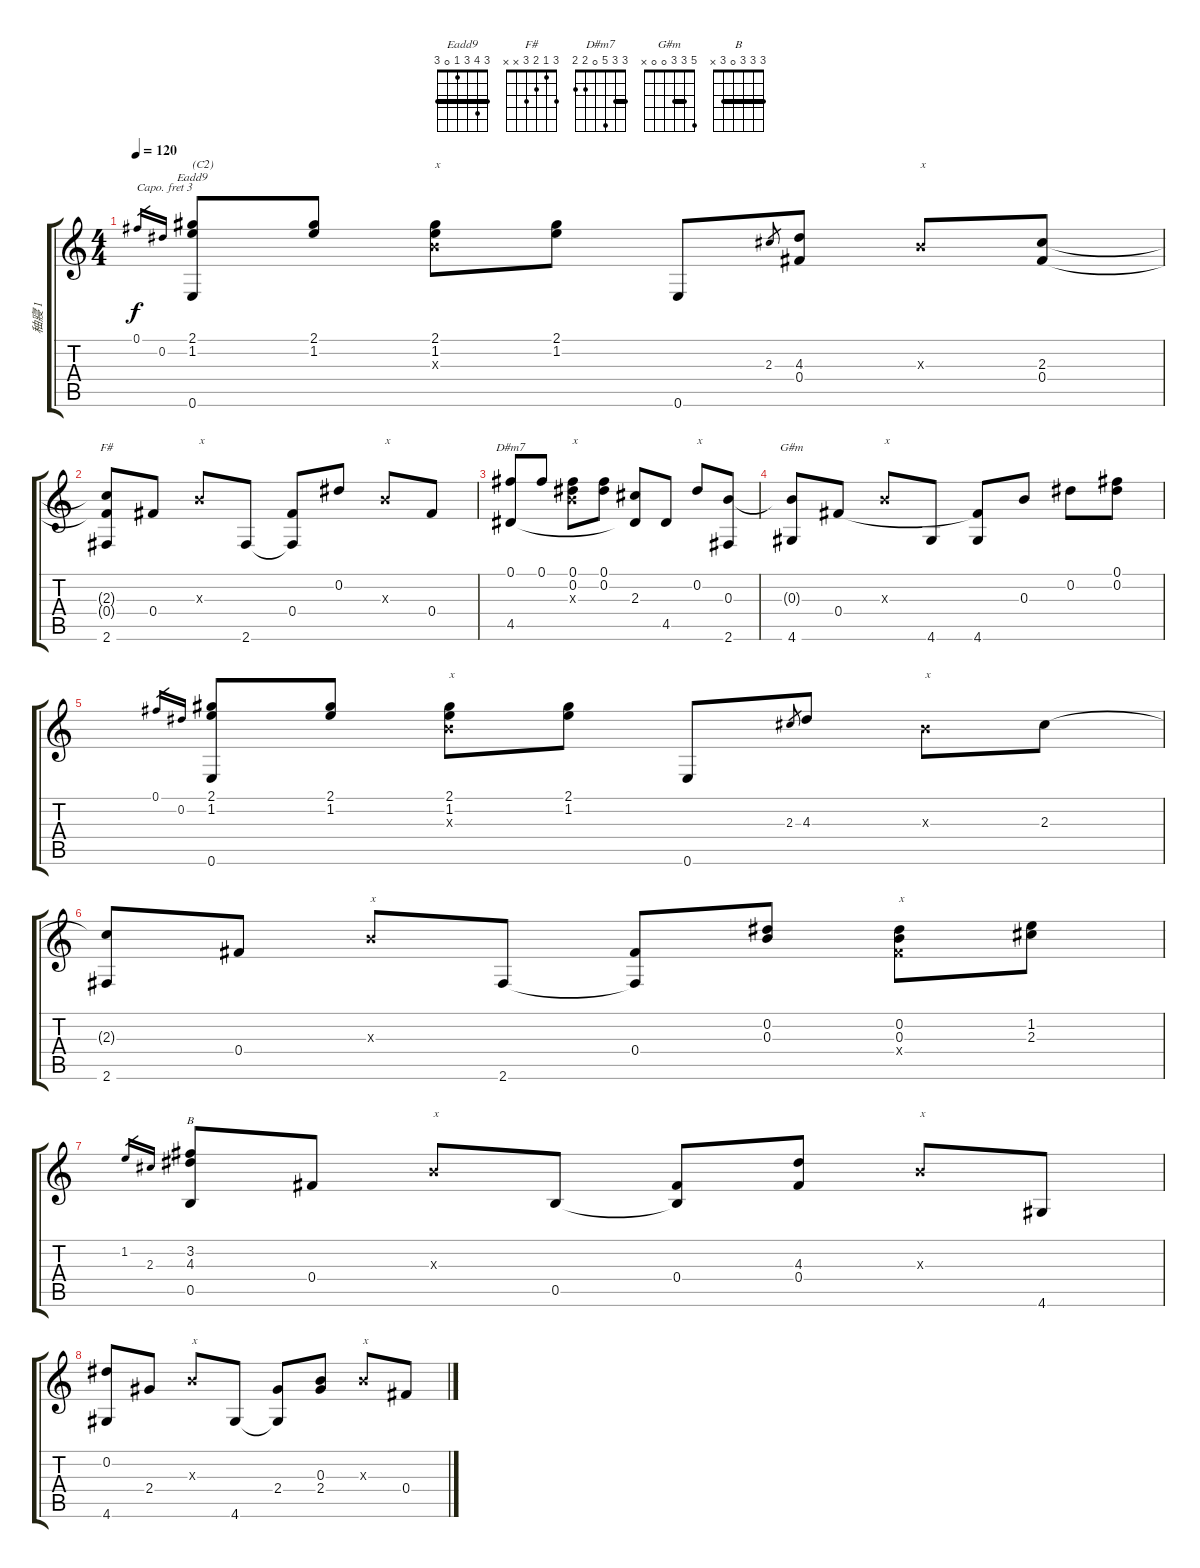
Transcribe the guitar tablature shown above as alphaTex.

\track ("秞寢 1" "秞寢 1") {instrument acousticguitarnylon}
\staff {score tabs}
\capo 3
\tuning (Eb4 C4 Ab3 Eb3 Ab2 Db2) {hide}
\chord ("Eadd9" 3 4 3 1 0 3) {barre 3}
\chord ("F#" 3 1 2 3 x x)
\chord ("D#m7" 3 3 5 0 2 2) {barre 3}
\chord ("G#m" 5 3 3 0 0 x) {barre 3}
\chord ("B" 3 3 3 0 3 x) {barre 3}
\ts (4 4)
\tempo 120
\clef g2
\ks c
0.1.16{gr dy f} 0.2.16{gr} (2.1 1.2 0.6).8{ch "Eadd9" txt "(C2)"} (2.1 1.2).8 (2.1 1.2 0.3{x}).8{txt "x"} (2.1 1.2).8 0.6.8 2.3.8{gr} (4.3 0.4).8 0.3{x}.8{txt "x"} (2.3 0.4).8 |
(2.3{t} 0.4{t} 2.6).8{ch "F#"} 0.4.8 0.3{x}.8{txt "x"} 2.6.8 (0.4 2.6{t}).8 0.2.8 0.3{x}.8{txt "x"} 0.4.8 |
(0.1 4.5).8{ch "D#m7"} 0.1.8 (0.1 0.2 0.3{x}).8{txt "x"} (0.1 0.2).8 (2.3 4.5{t}).8 4.5.8 0.2.8{txt "x"} (0.3 2.6).8 |
(0.3{t} 4.6).8{ch "G#m"} 0.4.8 0.3{x}.8{txt "x"} 4.6.8 (0.4{t} 4.6).8 0.3.8 0.2.8 (0.1 0.2).8 |
0.1.16{gr} 0.2.16{gr} (2.1 1.2 0.6).8 (2.1 1.2).8 (2.1 1.2 0.3{x}).8{txt "x"} (2.1 1.2).8 0.6.8 2.3.8{gr} 4.3.8 0.3{x}.8{txt "x"} 2.3.8 |
(2.3{t} 2.6).8 0.4.8 0.3{x}.8{txt "x"} 2.6.8 (0.4 2.6{t}).8 (0.2 0.3).8 (0.2 0.3 0.4{x}).8{txt "x"} (1.2 2.3).8 |
1.2.16{gr} 2.3.16{gr} (3.2 4.3 0.5).8{ch "B"} 0.4.8 0.3{x}.8{txt "x"} 0.5.8 (0.4 0.5{t}).8 (4.3 0.4).8 0.3{x}.8{txt "x"} 4.6.8 |
(0.2 4.6).8 2.4.8 0.3{x}.8{txt "x"} 4.6.8 (2.4 4.6{t}).8 (0.3 2.4).8 0.3{x}.8{txt "x"} 0.4.8
